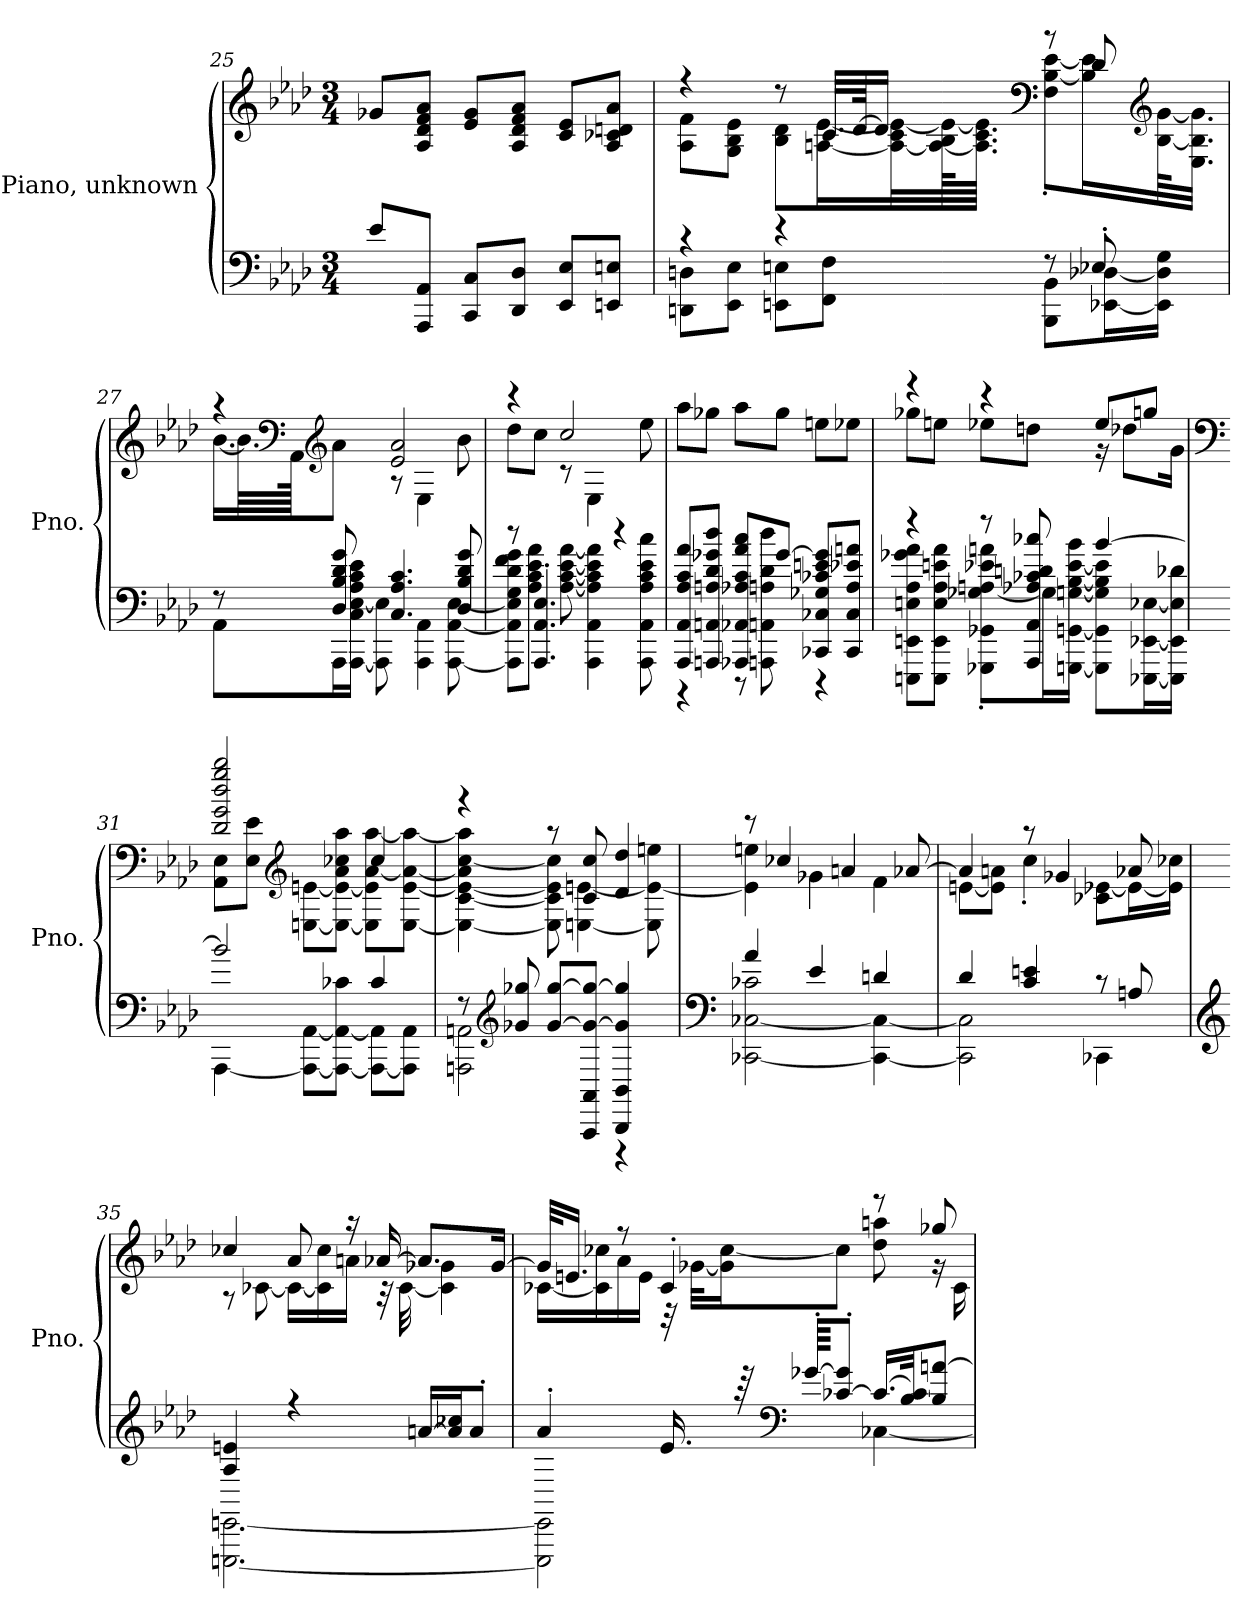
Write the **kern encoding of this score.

**kern	**kern
*part1	*part1
*staff2	*staff1
*I"Piano, unknown	*
*I'Pno.	*
!!LO:LB:g=z
*clefF4	*clefG2
*k[b-e-a-d-]	*k[b-e-a-d-]
*M3/4	*M3/4
=25	=25
8e-/L	8g-X/L
8AAA-/ 8AA-/J	8A-/ 8d-/ 8f/ 8a-/J
8CC/ 8C/L	8e-/ 8g-/L
8DD-/ 8D-/J	8A-/ 8d-/ 8f/ 8a-/J
8EE-/ 8E-/L	8c/ 8e-/L
8EEn/ 8En/J	8A-/ 8c-X/ 8dn/ 8a-/J
=26	=26
*^	*^
4r	8DDn\ 8Dn\L	4r	8A-\ 8f\L
.	8EE-\ 8E-\J	.	8G\ 8B-\ 8e-\J
4r	8EEn\ 8En\L	8r	8B-\ 8d-\L
.	8FF\ 8F\J	32.c/LLL	[16An\ [16e-\L
.	.	[64d-/JK	.
.	.	16d-/JJ]	32A\_ 32c\ 32e-\_L
.	.	.	128A\_ 128B-\ 128e-\_KL
.	.	.	64.A\] 64.c\ 64.e-\]JJJJ
*	*	*clefF4	*
8r	8BBB-\ 8BB-\L	8r	8F\' [8B-\' [8e-\'L
8E-X'/	[16EE-X\ [16D-X\L	8d-/	16B-\] 16e-\]L
*	*	*clefG2	*
.	16EE-\] 16D-\] 16G\JJ	.	[64B-\ [64g\KL
.	.	.	32.E-\ 32.B-\] 32.g\]JJJ
!!LO:LB:g=z	!!
=27	=27	=27	=27
8r	8AA-\L	4r	[16.b-\LL
.	.	.	64.b-\LL]
*	*	*clefF4	*
.	.	.	128AA-\JJJK
*	*	*clefG2	*
8D-/ 8B-/ 8d-/ 8g/	16AAA-\L	.	8a-\J
.	[16AAA-\ 16C\ [16E-\ 16A-\ 16c\ 16e-\JJ	.	.
4.C/ 4.A-/ 4.c/	8AAA-\] 8E-\]	2e-/ 2a-/	8r
.	4AAA-\ 4AA-\	.	4E-\
8D-/ 8B-/ 8d-/ 8g/	[8AAA-\ [8AA-\ [8E-\	.	8b-\
=28	=28	=28	=28
8r	8AAA-\] 8AA-\] 8E-\] 8G\ 8d-\ 8f\ 8g\L	4r	8dd-\L
4.AAA-/' 4.AA-/' 4.E-/'	8A-\ 8c\ 8e-\ 8a-\J	.	8cc\J
.	[8A-\ [8c\ [8e-\ [8a-\	2cc/	8r
.	4AAA-\ 4AA-\ 4A-\] 4c\] 4e-\] 4a-\]	.	4E-\
4r	.	.	.
.	8AAA-\ 8AA-\ 8A-\ 8c\ 8e-\ 8cc\	.	8ee-\
*	*	*v	*v
=29	=29	=29
8AAA-/ 8AA-/ 8A-/ 8c/ 8a-/L	4r	8aa-\L
8AAAn/ 8AAn/ 8An/ 8d-/ 8g-X/ 8dd-/J	.	8gg-X\J
8AAA-X/ 8AA-X/ 8A-X/ 8c/ 8a-/ 8cc/L	8r	8aa-\L
[8g-/J	8AAAn\ 8AAn\ 8An\ 8d-\ 8dd-\	8gg-\J
8CC-X/ 8C-X/ 8G-X/ 8c-X/ 8en/ 8g-/]L	4r	8een\L
8CC-/ 8C-/ 8A/ 8e-X/ 8an/J	.	8ee-X\J
!!LO:PB:g=z
=30	=30	=30
*	*	*^
4r	8EEEn\ 8EEn\ 8En\ 8A-\ 8g-X\ 8a-\L	4r	8gg-X\L
.	8EEE\ 8EE\ 8E\ 8A-\ 8en\ 8a-\J	.	8een\J
8r	8GGG-X\' 8GG-X\' [8G-X\' 8An\' 8e-X\' 8an\'L	4r	8ee-X\L
8AAA-/ 8AA-/ 8A-X/ 8c-X/ 8dn/ 8cc-X/	16G-\L]	.	8ddn\J
.	[16GGGn\ [16GGn\ [16Gn\ [16B-\ [16e-\ 16b-\JJ	.	.
[4b-/	8GGG\] 8GG\] 8G\] 8B-\] 8e-\]L	8ee-/L	16r
.	.	.	8dd-X\L
.	[16EEE-X\ [16EE-X\ [16E-X\L	8ggn/J	.
.	16EEE-\] 16EE-\] 16E-\] 16d-X\JJ	.	16g\Jk
=31	=31	=31	=31
*	*	*clefF4	*
2b-/]	[4AAA-\	2d-/ 2g/ 2dd-/ 2gg/ 2bb-/	8AA-\ 8E-\L
.	.	.	8E-\ 8e-\J
*	*	*clefG2	*
.	8AAA-\_ [8AA-\L	.	[8En\ [8en\L
.	8AAA-\_ 8AA-\_ 8c-X\J	.	8E\_ 8e\_ 8a-\ 8cc-X\ 8aa-\J
4c-/	8AAA-\_ 8AA-\]L	4cc-/	8E\] 8e\] [8a-\ [8aa-\L
.	8AAA-\] 8AA-\J	.	[8E\ [8e\ 8a-\_ 8aa-\_J
!!LO:LB:g=z	!!
=32	=32	=32	=32
8r	2AAAn\ 2AAn\	4r	4E\_ [4c\ 4e\_ 4a-\] [4cc\ 4aa-\]
*clefG2	*	*	*
8g-X/ 8gg-X/	.	.	.
[8g-/ [8gg-/L	.	8r	8E\] 8c\] 8e\] 8cc\]
8AAA/ 8AA/ 8g-/_ 8gg-/_J	.	8c/ 8cc/	[4En\ [4en\
4BBB-/ 4BB-/ 4g-/] 4gg-/]	4r	4d-/ 4dd-/	.
.	.	.	8E\] 8e\_ 8een\
=33	=33	=33	=33
*clefF4	*	*	*
4a-/	[2CC-X\ [2C-X\ 2c-X\	8r	4e\] 4een\
.	.	4cc-X/	.
4e-/	.	.	4g-X\
.	.	4an/	.
4dn/	4CC-\_ 4C-\_	.	4f\
.	.	[8a-X/	.
=34	=34	=34	=34
4d-/	2CC-\] 2C-\]	4a-/]	[8en\L
.	.	.	8e\] 8an\J
4c/ 4en/	.	8r	4cc'\
.	.	4g-X/	.
8r	4CC-X\	.	8c-X\ [8e-X\L
8An/	.	8a-X/	16e-\L_
.	.	.	16e-\] 16cc-X\JJ
!!LO:LB:g=z	!!
=35	=35	=35	=35
*clefG2	*	*	*
4A-/ 4en/	[2.EEEn\ [2.EEn\	4cc-X/	8r
.	.	.	[8c-X\
4r	.	8a-/	16c-\LL_
.	.	.	16c-\] 16cc-\
.	.	16r	16an\JJ
.	.	[16a-X/	32r
.	.	.	[32c-\
[16an/LL	.	8.a-/L]	4c-\] 4g-X\
16a/] 16cc-X/J	.	.	.
8a'/J	.	.	.
.	.	[16g-/Jk	.
=36	=36	=36	=36
4a-'/	2EEE\] 2EE\]	32g-/KLL]	[16c-X\LL
.	.	16.en/JJ	.
.	.	.	16c-\] 16cc-X\
.	.	8r	16a-\
.	.	.	16e\JJ
16.e-/	.	4c-'/	32r
.	.	.	[32g-X\KLL
.	.	.	16g-\] [16cc-\J
64r	.	.	.
*clefF4	*	*	*
[64g-X'/KKKL	.	.	.
[8c-X/' 8g-/]'J	.	.	8cc-\J]
16.c-/LL_	[4C-X\	8r	8dd-\ 8aan\
[32B-/ 32c-/]JK	.	.	.
8B-/] [8an/J	.	8gg-X/	16r
.	.	.	16c-\
*v	*v	*	*
*	*v	*v
=	=
*-	*-
